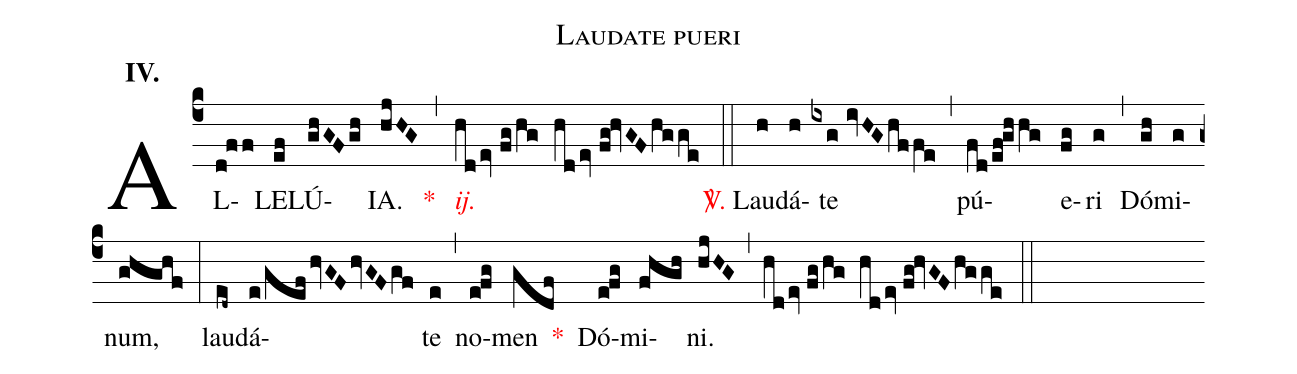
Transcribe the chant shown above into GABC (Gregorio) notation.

name:Laudate pueri;
mode:IV.;
office-part:Alleluia;
%%
(c4) AL(d!ff)LE(ef)LÚ(ghGF/gh)IA.(hjHG) <v>\red{*}</v>(,) <v>\redit{ij.}</v>(hdev//fg/hg hdev//fg!hvGF/hgge) (::) <v>\red{\Vbar.}</v> Lau(h)dá(h)te(ixg//ivHG/hffe) (,) pú(fd/ef!ghhg)e(fg)ri(g) (,) Dó(gh)mi(g)num,(ghghf) (:) lau(ed~)dá(e/gef/hvGF/hvGF/gf)te(e) (,) no(e!fg)men(gdf) <v>\red{*}</v>() Dó(e!fg)mi(fhgh)ni.(hjHG) (,) (hdev//fg/hg hdev//fg!hvGF/hgge) (::)
